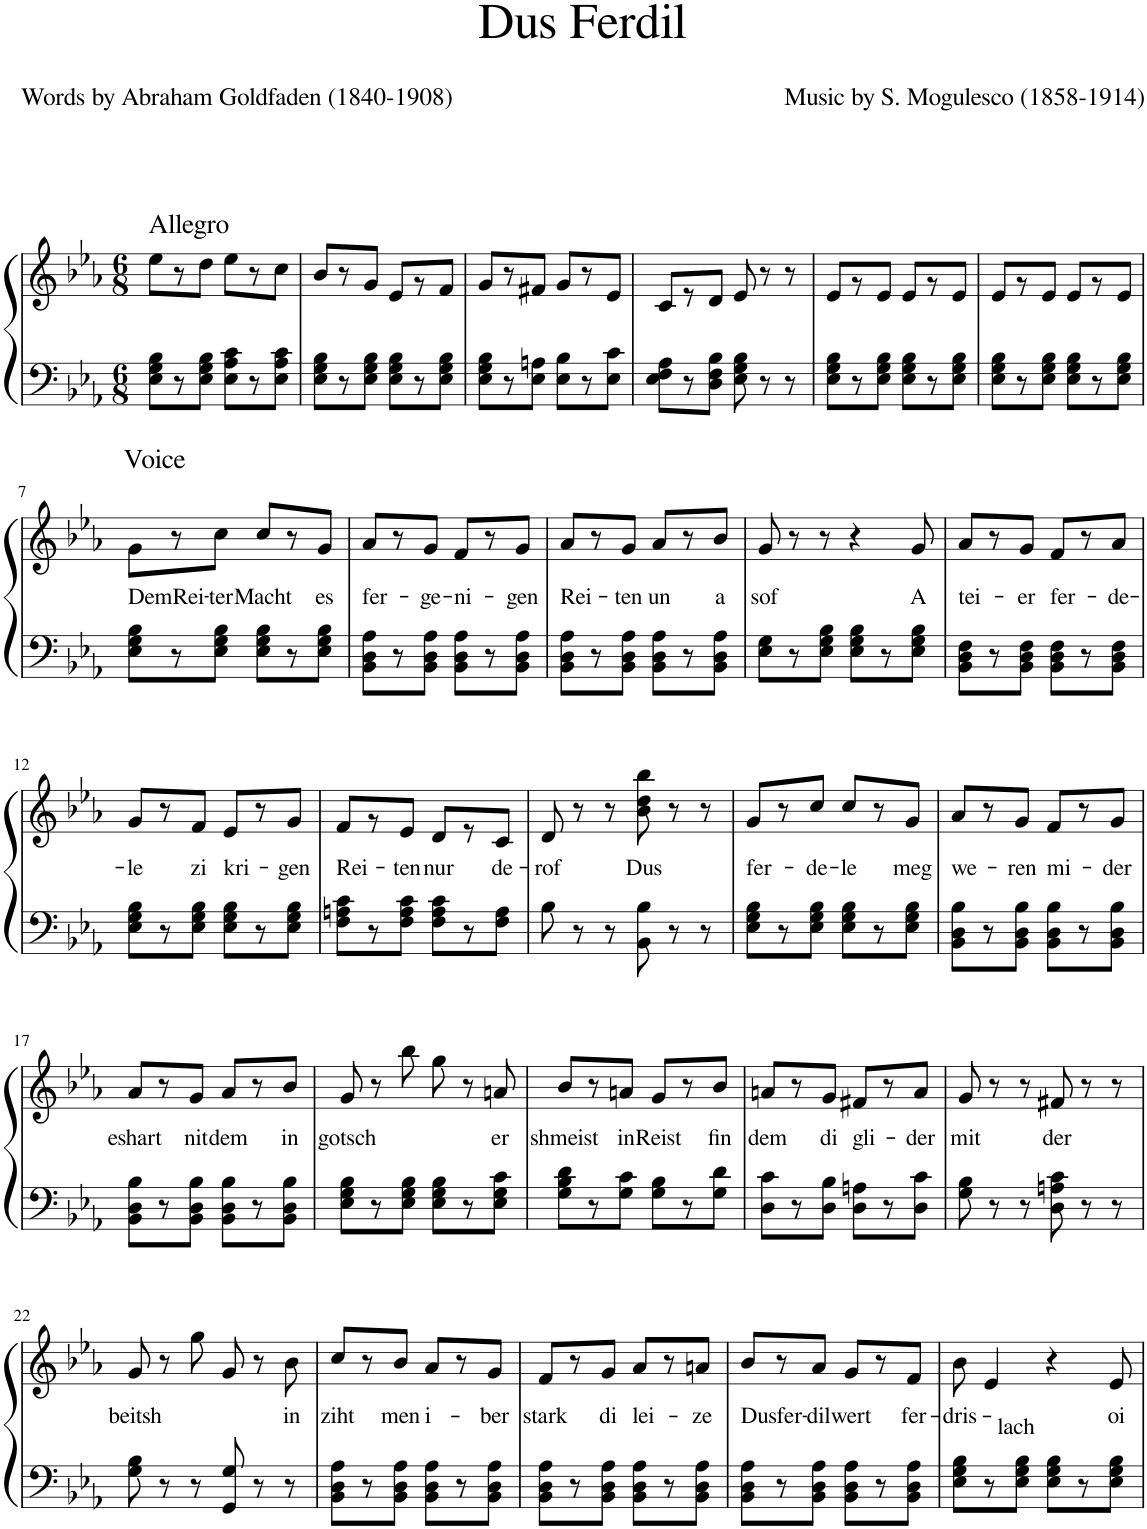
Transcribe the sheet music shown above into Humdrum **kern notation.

**kern	**kern	**text
*part1	*part1	*part1
*staff2	*staff1	*staff1
*I"Klavier	*	*
*I'Klav.	*	*
*clefF4	*clefG2	*
*k[b-e-a-]	*k[b-e-a-]	*
*M6/8	*M6/8	*
=1	=1	=1
!	!LO:TX:a:t=Allegro	!
8E-\ 8G\ 8B-\L	8ee-\L	.
8r	8r	.
8E-\ 8G\ 8B-\J	8dd\J	.
8E-\ 8A-\ 8c\L	8ee-\L	.
8r	8r	.
8E-\ 8A-\ 8c\J	8cc\J	.
=2	=2	=2
8E-\ 8G\ 8B-\L	8b-/L	.
8r	8r	.
8E-\ 8G\ 8B-\J	8g/J	.
8E-\ 8G\ 8B-\L	8e-/L	.
8r	8r	.
8E-\ 8G\ 8B-\J	8f/J	.
=3	=3	=3
8E-\ 8G\ 8B-\L	8g/L	.
8r	8r	.
8E-\ 8An\J	8f#X/J	.
8E-\ 8B-\L	8g/L	.
8r	8r	.
8E-\ 8c\J	8e-/J	.
=4	=4	=4
8E-\ 8F\ 8A-\L	8c/L	.
8r	8r	.
8D\ 8F\ 8B-\J	8d/J	.
8E-\ 8G\ 8B-\	8e-/	.
8r	8r	.
8r	8r	.
=5	=5	=5
8E-\ 8G\ 8B-\L	8e-/L	.
8r	8r	.
8E-\ 8G\ 8B-\J	8e-/J	.
8E-\ 8G\ 8B-\L	8e-/L	.
8r	8r	.
8E-\ 8G\ 8B-\J	8e-/J	.
=6	=6	=6
8E-\ 8G\ 8B-\L	8e-/L	.
8r	8r	.
8E-\ 8G\ 8B-\J	8e-/J	.
8E-\ 8G\ 8B-\L	8e-/L	.
8r	8r	.
8E-\ 8G\ 8B-\J	8e-/J	.
!!LO:LB:g=z
=7	=7	=7
!	!LO:TX:a:t=Voice	!
!	!	!LO:LY:b
8E-\ 8G\ 8B-\L	8g\L	DemRei-
8r	8r	.
!	!	!LO:LY:b
8E-\ 8G\ 8B-\J	8cc\J	-ter
!	!	!LO:LY:b
8E-\ 8G\ 8B-\L	8cc/L	Macht
8r	8r	.
!	!	!LO:LY:b
8E-\ 8G\ 8B-\J	8g/J	es
=8	=8	=8
!	!	!LO:LY:b
8BB-\ 8D\ 8A-\L	8a-/L	fer-
8r	8r	.
!	!	!LO:LY:b
8BB-\ 8D\ 8A-\J	8g/J	-ge-
!	!	!LO:LY:b
8BB-\ 8D\ 8A-\L	8f/L	-ni-
8r	8r	.
!	!	!LO:LY:b
8BB-\ 8D\ 8A-\J	8g/J	-gen
=9	=9	=9
!	!	!LO:LY:b
8BB-\ 8D\ 8A-\L	8a-/L	Rei-
8r	8r	.
!	!	!LO:LY:b
8BB-\ 8D\ 8A-\J	8g/J	-ten
!	!	!LO:LY:b
8BB-\ 8D\ 8A-\L	8a-/L	un
8r	8r	.
!	!	!LO:LY:b
8BB-\ 8D\ 8A-\J	8b-/J	a
=10	=10	=10
!	!	!LO:LY:b
8E-\ 8G\L	8g/	sof
8r	8r	.
8E-\ 8G\ 8B-\J	8r	.
8E-\ 8G\ 8B-\L	4r	.
8r	.	.
!	!	!LO:LY:b
8E-\ 8G\ 8B-\J	8g/	A
=11	=11	=11
!	!	!LO:LY:b
8BB-\ 8D\ 8F\L	8a-/L	tei-
8r	8r	.
!	!	!LO:LY:b
8BB-\ 8D\ 8F\J	8g/J	-er
!	!	!LO:LY:b
8BB-\ 8D\ 8F\L	8f/L	fer-
8r	8r	.
!	!	!LO:LY:b
8BB-\ 8D\ 8F\J	8a-/J	-de-
!!LO:LB:g=z
=12	=12	=12
!	!	!LO:LY:b
8E-\ 8G\ 8B-\L	8g/L	-le
8r	8r	.
!	!	!LO:LY:b
8E-\ 8G\ 8B-\J	8f/J	zi
!	!	!LO:LY:b
8E-\ 8G\ 8B-\L	8e-/L	kri-
8r	8r	.
!	!	!LO:LY:b
8E-\ 8G\ 8B-\J	8g/J	-gen
=13	=13	=13
!	!	!LO:LY:b
8F\ 8An\ 8c\L	8f/L	Rei-
8r	8r	.
!	!	!LO:LY:b
8F\ 8A\ 8c\J	8e-/J	-ten
!	!	!LO:LY:b
8F\ 8A\ 8c\L	8d/L	nur
8r	8r	.
!	!	!LO:LY:b
8F\ 8A\J	8c/J	de-
=14	=14	=14
!	!	!LO:LY:b
8B-\	8d/	-rof
8r	8r	.
8r	8r	.
!	!	!LO:LY:b
8BB-\ 8B-\	8b-\ 8dd\ 8bb-\	Dus
8r	8r	.
8r	8r	.
=15	=15	=15
!	!	!LO:LY:b
8E-\ 8G\ 8B-\L	8g/L	fer-
8r	8r	.
!	!	!LO:LY:b
8E-\ 8G\ 8B-\J	8cc/J	-de-
!	!	!LO:LY:b
8E-\ 8G\ 8B-\L	8cc/L	-le
8r	8r	.
!	!	!LO:LY:b
8E-\ 8G\ 8B-\J	8g/J	meg
=16	=16	=16
!	!	!LO:LY:b
8BB-\ 8D\ 8B-\L	8a-/L	we-
8r	8r	.
!	!	!LO:LY:b
8BB-\ 8D\ 8B-\J	8g/J	-ren
!	!	!LO:LY:b
8BB-\ 8D\ 8B-\L	8f/L	mi-
8r	8r	.
!	!	!LO:LY:b
8BB-\ 8D\ 8B-\J	8g/J	-der
!!LO:LB:g=z
=17	=17	=17
!	!	!LO:LY:b
8BB-\ 8D\ 8B-\L	8a-/L	eshart
8r	8r	.
!	!	!LO:LY:b
8BB-\ 8D\ 8B-\J	8g/J	nit
!	!	!LO:LY:b
8BB-\ 8D\ 8B-\L	8a-/L	dem
8r	8r	.
!	!	!LO:LY:b
8BB-\ 8D\ 8B-\J	8b-/J	in
=18	=18	=18
!	!	!LO:LY:b
8E-\ 8G\ 8B-\L	8g/	gotsch
8r	8r	.
8E-\ 8G\ 8B-\J	8bb-\	.
8E-\ 8G\ 8B-\L	8gg\	.
8r	8r	.
!	!	!LO:LY:b
8E-\ 8G\ 8c\J	8an/	er
=19	=19	=19
!	!	!LO:LY:b
8G\ 8B-\ 8d\L	8b-/L	shmeist
8r	8r	.
!	!	!LO:LY:b
8G\ 8c\J	8an/J	in
!	!	!LO:LY:b
8G\ 8B-\L	8g/L	Reist
8r	8r	.
!	!	!LO:LY:b
8G\ 8d\J	8b-/J	fin
=20	=20	=20
!	!	!LO:LY:b
8D\ 8c\L	8an/L	dem
8r	8r	.
!	!	!LO:LY:b
8D\ 8B-\J	8g/J	di
!	!	!LO:LY:b
8D\ 8An\L	8f#X/L	gli-
8r	8r	.
!	!	!LO:LY:b
8D\ 8c\J	8a/J	-der
=21	=21	=21
!	!	!LO:LY:b
8G\ 8B-\	8g/	mit
8r	8r	.
8r	8r	.
!	!	!LO:LY:b
8D\ 8An\ 8c\	8f#X/	der
8r	8r	.
8r	8r	.
!!LO:LB:g=z
=22	=22	=22
!	!	!LO:LY:b
8G\ 8B-\	8g/	beitsh
8r	8r	.
8r	8gg\	.
8GG/ 8G/	8g/	.
8r	8r	.
!	!	!LO:LY:b
8r	8b-\	in
=23	=23	=23
!	!	!LO:LY:b
8BB-\ 8D\ 8A-\L	8cc/L	ziht
8r	8r	.
!	!	!LO:LY:b
8BB-\ 8D\ 8A-\J	8b-/J	men
!	!	!LO:LY:b
8BB-\ 8D\ 8A-\L	8a-/L	i-
8r	8r	.
!	!	!LO:LY:b
8BB-\ 8D\ 8A-\J	8g/J	-ber
=24	=24	=24
!	!	!LO:LY:b
8BB-\ 8D\ 8A-\L	8f/L	stark
8r	8r	.
!	!	!LO:LY:b
8BB-\ 8D\ 8A-\J	8g/J	di
!	!	!LO:LY:b
8BB-\ 8D\ 8A-\L	8a-/L	lei-
8r	8r	.
!	!	!LO:LY:b
8BB-\ 8D\ 8A-\J	8an/J	-ze
=25	=25	=25
!	!	!LO:LY:b
8BB-\ 8D\ 8A-\L	8b-/L	Dusfer-
8r	8r	.
!	!	!LO:LY:b
8BB-\ 8D\ 8A-\J	8a-/J	-dil
!	!	!LO:LY:b
8BB-\ 8D\ 8A-\L	8g/L	wert
8r	8r	.
!	!	!LO:LY:b
8BB-\ 8D\ 8A-\J	8f/J	fer-
=26	=26	=26
!	!	!LO:LY:b
8E-\ 8G\ 8B-\L	8b-\	-dris-
!	!	!LO:LY:b
8r	4e-/	-lach
8E-\ 8G\ 8B-\J	.	.
8E-\ 8G\ 8B-\L	4r	.
8r	.	.
!	!	!LO:LY:b
8E-\ 8G\ 8B-\J	8e-/	oi
=	=	=
*-	*-	*-
